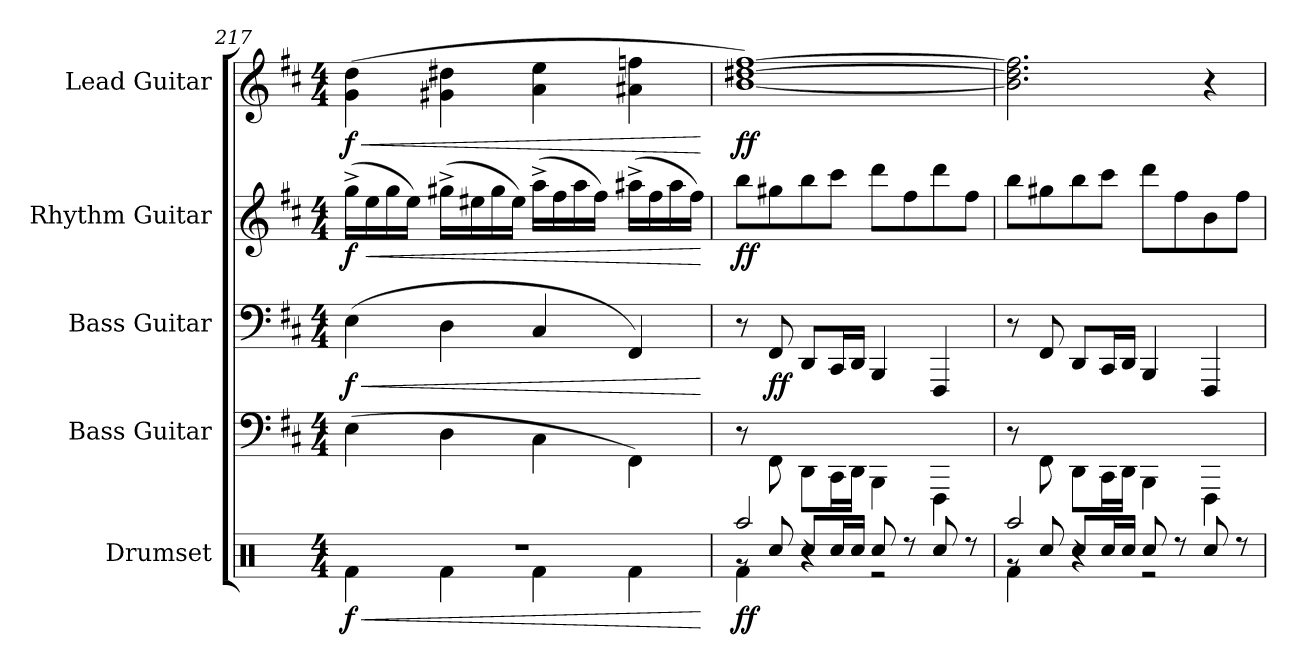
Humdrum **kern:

**kern	**dynam	**kern	**kern	**dynam	**kern	**dynam	**kern	**dynam
*part5	*part5	*part4	*part3	*part3	*part2	*part2	*part1	*part1
*staff5	*staff5	*staff4	*staff3	*staff3	*staff2	*staff2	*staff1	*staff1
*I"Drumset	*	*I"Bass Guitar	*I"Bass Guitar	*	*I"Rhythm Guitar	*	*I"Lead Guitar	*
*I'Drs.	*	*I'Bass	*I'Bass	*	*I'Rt.	*	*I'Ld.	*
!!LO:LB:g=z
*clefX	*	*	*clefF4	*	*clefG2	*	*clefG2	*
*k[]	*	*k[f#c#]	*k[f#c#]	*	*k[f#c#]	*	*k[f#c#]	*
*M4/4	*	*M4/4	*M4/4	*	*M4/4	*	*M4/4	*
=217	=217	=217	=217	=217	=217	=217	=217	=217
!	!LO:HP:b	!	!	!LO:HP:b	!	!	!	!LO:HP:b
*^	*	*	*	*	*	*	*	*
!	!	!LO:DY:n=1:b	!	!	!LO:DY:n=1:b	!	!LO:DY:b	!	!LO:DY:n=1:b
1r	4Rf\	< f	(4E\	(4E\	< f	(16gg^\LL	f	(4g\ 4dd\	< f
!	!	!	!	!	!	!	!LO:HP:b	!	!
.	.	.	.	.	.	16ee\	<	.	.
.	.	.	.	.	.	16gg\	.	.	.
.	.	.	.	.	.	16ee\JJ)	.	.	.
.	4Rf\	.	4D\	4D\	.	(16gg#X^\LL	.	4g#X\ 4dd#X\	.
.	.	.	.	.	.	16ee#X\	.	.	.
.	.	.	.	.	.	16gg#\	.	.	.
.	.	.	.	.	.	16ee#\JJ)	.	.	.
.	4Rf\	.	4C#\	4C#/	.	(16aa^\LL	.	4a\ 4ee\	.
.	.	.	.	.	.	16ff#\	.	.	.
.	.	.	.	.	.	16aa\	.	.	.
.	.	.	.	.	.	16ff#\JJ)	.	.	.
.	4Rf\	.	4FF#\)	4FF#/)	.	(16aa#X^\LL	.	4a#X\ 4ffn\	.
.	.	.	.	.	.	16ff#\	.	.	.
.	.	.	.	.	.	16aa#\	.	.	.
.	.	.	.	.	.	16ff#\JJ)	.	.	.
*v	*v	*	*	*	*	*	*	*	*
.	[	.	.	[	.	[	.	[
=218	=218	=218	=218	=218	=218	=218	=218	=218
*^	*	*	*	*	*	*	*	*
*	*^	*	*	*	*	*	*	*	*
!	!	!	!LO:DY:b	!	!	!	!	!LO:DY:b	!	!LO:DY:b
8rg	4Rf\	2Raa/	ff	8r	8r	.	8bb\L	ff	[1b [1dd#X [1ff#)	ff
!	!	!	!	!	!	!LO:DY:b	!	!	!	!
8Rcc/	.	.	.	8FF#\	8FF#/	ff	8gg#X\	.	.	.
8Rcc/L	4r	.	.	8DD\L	8DD/L	.	8bb\	.	.	.
16Rcc/L	.	.	.	16CC#\L	16CC#/L	.	8ccc#\J	.	.	.
16Rcc/JJ	.	.	.	16DD\JJ	16DD/JJ	.	.	.	.	.
8Rcc/	2r	2ryy	.	4BBB\	4BBB/	.	8ddd\L	.	.	.
8r	.	.	.	.	.	.	8ff#\	.	.	.
8Rcc/	.	.	.	4FFF#\	4FFF#/	.	8ddd\	.	.	.
8r	.	.	.	.	.	.	8ff#\J	.	.	.
=219	=219	=219	=219	=219	=219	=219	=219	=219	=219	=219
8rg	4Rf\	2Raa/	.	8r	8r	.	8bb\L	.	2.b\] 2.dd#\] 2.ff#\]	.
8Rcc/	.	.	.	8FF#\	8FF#/	.	8gg#X\	.	.	.
8Rcc/L	4r	.	.	8DD\L	8DD/L	.	8bb\	.	.	.
16Rcc/L	.	.	.	16CC#\L	16CC#/L	.	8ccc#\J	.	.	.
16Rcc/JJ	.	.	.	16DD\JJ	16DD/JJ	.	.	.	.	.
8Rcc/	2r	2ryy	.	4BBB\	4BBB/	.	8ddd\L	.	.	.
8r	.	.	.	.	.	.	8ff#\	.	.	.
8Rcc/	.	.	.	4FFF#\	4FFF#/	.	8b\	.	4r	.
8r	.	.	.	.	.	.	8ff#\J	.	.	.
*v	*v	*v	*	*	*	*	*	*	*	*
=	=	=	=	=	=	=	=	=
*-	*-	*-	*-	*-	*-	*-	*-	*-
